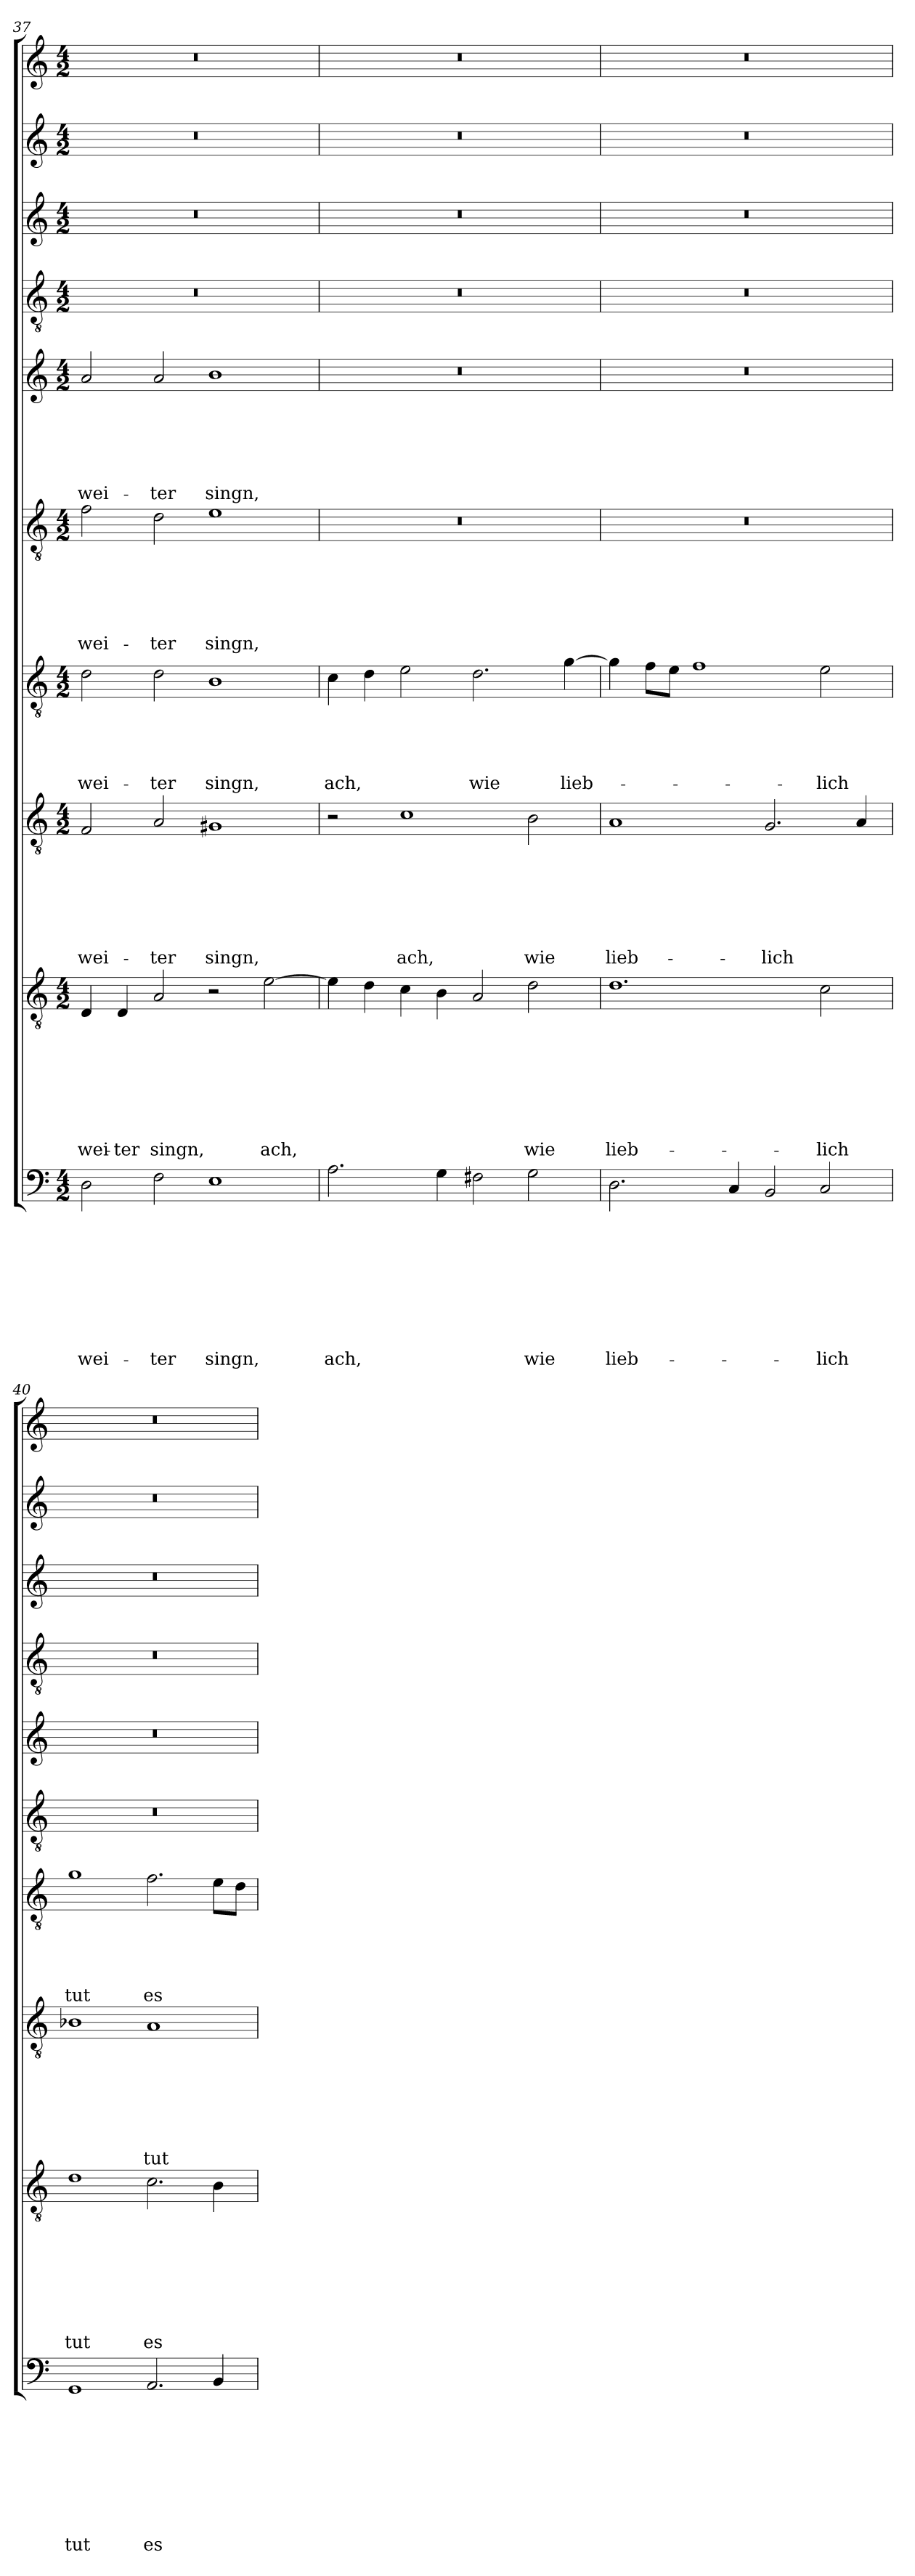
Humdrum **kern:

**kern	**text	**text	**text	**text	**text	**text	**text	**text	**text	**kern	**text	**text	**text	**text	**text	**text	**text	**text	**kern	**text	**text	**text	**text	**text	**text	**text	**kern	**text	**text	**text	**text	**text	**kern	**text	**text	**text	**text	**text	**text	**kern	**text	**text	**text	**text	**text	**text	**kern	**kern	**kern	**kern
*part10	*part10	*part10	*part10	*part10	*part10	*part10	*part10	*part10	*part10	*part9	*part9	*part9	*part9	*part9	*part9	*part9	*part9	*part9	*part8	*part8	*part8	*part8	*part8	*part8	*part8	*part8	*part7	*part7	*part7	*part7	*part7	*part7	*part6	*part6	*part6	*part6	*part6	*part6	*part6	*part5	*part5	*part5	*part5	*part5	*part5	*part5	*part4	*part3	*part2	*part1
*staff10	*staff10	*staff10	*staff10	*staff10	*staff10	*staff10	*staff10	*staff10	*staff10	*staff9	*staff9	*staff9	*staff9	*staff9	*staff9	*staff9	*staff9	*staff9	*staff8	*staff8	*staff8	*staff8	*staff8	*staff8	*staff8	*staff8	*staff7	*staff7	*staff7	*staff7	*staff7	*staff7	*staff6	*staff6	*staff6	*staff6	*staff6	*staff6	*staff6	*staff5	*staff5	*staff5	*staff5	*staff5	*staff5	*staff5	*staff4	*staff3	*staff2	*staff1
!!LO:PB:g=z
*clefF4	*	*	*	*	*	*	*	*	*	*clefGv2	*	*	*	*	*	*	*	*	*clefGv2	*	*	*	*	*	*	*	*clefGv2	*	*	*	*	*	*clefGv2	*	*	*	*	*	*	*clefG2	*	*	*	*	*	*	*clefGv2	*clefG2	*clefG2	*clefG2
*k[]	*	*	*	*	*	*	*	*	*	*k[]	*	*	*	*	*	*	*	*	*k[]	*	*	*	*	*	*	*	*k[]	*	*	*	*	*	*k[]	*	*	*	*	*	*	*k[]	*	*	*	*	*	*	*k[]	*k[]	*k[]	*k[]
*C:	*	*	*	*	*	*	*	*	*	*C:	*	*	*	*	*	*	*	*	*C:	*	*	*	*	*	*	*	*C:	*	*	*	*	*	*C:	*	*	*	*	*	*	*C:	*	*	*	*	*	*	*C:	*C:	*C:	*C:
*M4/2	*	*	*	*	*	*	*	*	*	*M4/2	*	*	*	*	*	*	*	*	*M4/2	*	*	*	*	*	*	*	*M4/2	*	*	*	*	*	*M4/2	*	*	*	*	*	*	*M4/2	*	*	*	*	*	*	*M4/2	*M4/2	*M4/2	*M4/2
=37	=37	=37	=37	=37	=37	=37	=37	=37	=37	=37	=37	=37	=37	=37	=37	=37	=37	=37	=37	=37	=37	=37	=37	=37	=37	=37	=37	=37	=37	=37	=37	=37	=37	=37	=37	=37	=37	=37	=37	=37	=37	=37	=37	=37	=37	=37	=37	=37	=37	=37
!	!	!	!	!	!	!	!	!	!LO:LY:b	!	!	!	!	!	!	!	!	!LO:LY:b	!	!	!	!	!	!	!	!LO:LY:b	!	!	!	!	!	!LO:LY:b	!	!	!	!	!	!	!LO:LY:b	!	!	!	!	!	!	!LO:LY:b	!	!	!	!
2D\	.	.	.	.	.	.	.	.	wei-	4D/	.	.	.	.	.	.	.	wei-	2F/	.	.	.	.	.	.	wei-	2d\	.	.	.	.	wei-	2f\	.	.	.	.	.	wei-	2a/	.	.	.	.	.	wei-	0r	0r	0r	0r
!	!	!	!	!	!	!	!	!	!	!	!	!	!	!	!	!	!	!LO:LY:b	!	!	!	!	!	!	!	!	!	!	!	!	!	!	!	!	!	!	!	!	!	!	!	!	!	!	!	!	!	!	!	!
.	.	.	.	.	.	.	.	.	.	4D/	.	.	.	.	.	.	.	-ter	.	.	.	.	.	.	.	.	.	.	.	.	.	.	.	.	.	.	.	.	.	.	.	.	.	.	.	.	.	.	.	.
!	!	!	!	!	!	!	!	!	!LO:LY:b	!	!	!	!	!	!	!	!	!LO:LY:b	!	!	!	!	!	!	!	!LO:LY:b	!	!	!	!	!	!LO:LY:b	!	!	!	!	!	!	!LO:LY:b	!	!	!	!	!	!	!LO:LY:b	!	!	!	!
2F\	.	.	.	.	.	.	.	.	-ter	2A/	.	.	.	.	.	.	.	singn,	2A/	.	.	.	.	.	.	-ter	2d\	.	.	.	.	-ter	2d\	.	.	.	.	.	-ter	2a/	.	.	.	.	.	-ter	.	.	.	.
!	!	!	!	!	!	!	!	!	!LO:LY:b	!	!	!	!	!	!	!	!	!	!	!	!	!	!	!	!	!LO:LY:b	!	!	!	!	!	!LO:LY:b	!	!	!	!	!	!	!LO:LY:b	!	!	!	!	!	!	!LO:LY:b	!	!	!	!
1E	.	.	.	.	.	.	.	.	singn,	2r	.	.	.	.	.	.	.	.	1G#X	.	.	.	.	.	.	singn,	1B	.	.	.	.	singn,	1e	.	.	.	.	.	singn,	1b	.	.	.	.	.	singn,	.	.	.	.
!	!	!	!	!	!	!	!	!	!	!	!	!	!	!	!	!	!	!LO:LY:b	!	!	!	!	!	!	!	!	!	!	!	!	!	!	!	!	!	!	!	!	!	!	!	!	!	!	!	!	!	!	!	!
.	.	.	.	.	.	.	.	.	.	[2e\	.	.	.	.	.	.	.	ach,	.	.	.	.	.	.	.	.	.	.	.	.	.	.	.	.	.	.	.	.	.	.	.	.	.	.	.	.	.	.	.	.
=38	=38	=38	=38	=38	=38	=38	=38	=38	=38	=38	=38	=38	=38	=38	=38	=38	=38	=38	=38	=38	=38	=38	=38	=38	=38	=38	=38	=38	=38	=38	=38	=38	=38	=38	=38	=38	=38	=38	=38	=38	=38	=38	=38	=38	=38	=38	=38	=38	=38	=38
!	!	!	!	!	!	!	!	!	!LO:LY:b	!	!	!	!	!	!	!	!	!	!	!	!	!	!	!	!	!	!	!	!	!	!	!LO:LY:b	!	!	!	!	!	!	!	!	!	!	!	!	!	!	!	!	!	!
2.A\	.	.	.	.	.	.	.	.	ach,	4e\]	.	.	.	.	.	.	.	.	2r	.	.	.	.	.	.	.	4c\	.	.	.	.	ach,	0r	.	.	.	.	.	.	0r	.	.	.	.	.	.	0r	0r	0r	0r
.	.	.	.	.	.	.	.	.	.	4d\	.	.	.	.	.	.	.	.	.	.	.	.	.	.	.	.	4d\	.	.	.	.	.	.	.	.	.	.	.	.	.	.	.	.	.	.	.	.	.	.	.
!	!	!	!	!	!	!	!	!	!	!	!	!	!	!	!	!	!	!	!	!	!	!	!	!	!	!LO:LY:b	!	!	!	!	!	!	!	!	!	!	!	!	!	!	!	!	!	!	!	!	!	!	!	!
.	.	.	.	.	.	.	.	.	.	4c\	.	.	.	.	.	.	.	.	1c	.	.	.	.	.	.	ach,	2e\	.	.	.	.	.	.	.	.	.	.	.	.	.	.	.	.	.	.	.	.	.	.	.
4G\	.	.	.	.	.	.	.	.	.	4B\	.	.	.	.	.	.	.	.	.	.	.	.	.	.	.	.	.	.	.	.	.	.	.	.	.	.	.	.	.	.	.	.	.	.	.	.	.	.	.	.
!	!	!	!	!	!	!	!	!	!	!	!	!	!	!	!	!	!	!	!	!	!	!	!	!	!	!	!	!	!	!	!	!LO:LY:b	!	!	!	!	!	!	!	!	!	!	!	!	!	!	!	!	!	!
2F#X\	.	.	.	.	.	.	.	.	.	2A/	.	.	.	.	.	.	.	.	.	.	.	.	.	.	.	.	2.d\	.	.	.	.	wie	.	.	.	.	.	.	.	.	.	.	.	.	.	.	.	.	.	.
!	!	!	!	!	!	!	!	!	!LO:LY:b	!	!	!	!	!	!	!	!	!LO:LY:b	!	!	!	!	!	!	!	!LO:LY:b	!	!	!	!	!	!	!	!	!	!	!	!	!	!	!	!	!	!	!	!	!	!	!	!
2G\	.	.	.	.	.	.	.	.	wie	2d\	.	.	.	.	.	.	.	wie	2B\	.	.	.	.	.	.	wie	.	.	.	.	.	.	.	.	.	.	.	.	.	.	.	.	.	.	.	.	.	.	.	.
!	!	!	!	!	!	!	!	!	!	!	!	!	!	!	!	!	!	!	!	!	!	!	!	!	!	!	!	!	!	!	!	!LO:LY:b	!	!	!	!	!	!	!	!	!	!	!	!	!	!	!	!	!	!
.	.	.	.	.	.	.	.	.	.	.	.	.	.	.	.	.	.	.	.	.	.	.	.	.	.	.	[4g\	.	.	.	.	lieb-	.	.	.	.	.	.	.	.	.	.	.	.	.	.	.	.	.	.
=39	=39	=39	=39	=39	=39	=39	=39	=39	=39	=39	=39	=39	=39	=39	=39	=39	=39	=39	=39	=39	=39	=39	=39	=39	=39	=39	=39	=39	=39	=39	=39	=39	=39	=39	=39	=39	=39	=39	=39	=39	=39	=39	=39	=39	=39	=39	=39	=39	=39	=39
!	!	!	!	!	!	!	!	!	!LO:LY:b	!	!	!	!	!	!	!	!	!LO:LY:b	!	!	!	!	!	!	!	!LO:LY:b	!	!	!	!	!	!	!	!	!	!	!	!	!	!	!	!	!	!	!	!	!	!	!	!
2.D\	.	.	.	.	.	.	.	.	lieb-	1.d	.	.	.	.	.	.	.	lieb-	1A	.	.	.	.	.	.	lieb-	4g\]	.	.	.	.	.	0r	.	.	.	.	.	.	0r	.	.	.	.	.	.	0r	0r	0r	0r
.	.	.	.	.	.	.	.	.	.	.	.	.	.	.	.	.	.	.	.	.	.	.	.	.	.	.	8f\L	.	.	.	.	.	.	.	.	.	.	.	.	.	.	.	.	.	.	.	.	.	.	.
.	.	.	.	.	.	.	.	.	.	.	.	.	.	.	.	.	.	.	.	.	.	.	.	.	.	.	8e\J	.	.	.	.	.	.	.	.	.	.	.	.	.	.	.	.	.	.	.	.	.	.	.
.	.	.	.	.	.	.	.	.	.	.	.	.	.	.	.	.	.	.	.	.	.	.	.	.	.	.	1f	.	.	.	.	.	.	.	.	.	.	.	.	.	.	.	.	.	.	.	.	.	.	.
4C/	.	.	.	.	.	.	.	.	.	.	.	.	.	.	.	.	.	.	.	.	.	.	.	.	.	.	.	.	.	.	.	.	.	.	.	.	.	.	.	.	.	.	.	.	.	.	.	.	.	.
!	!	!	!	!	!	!	!	!	!	!	!	!	!	!	!	!	!	!	!	!	!	!	!	!	!	!LO:LY:b	!	!	!	!	!	!	!	!	!	!	!	!	!	!	!	!	!	!	!	!	!	!	!	!
2BB/	.	.	.	.	.	.	.	.	.	.	.	.	.	.	.	.	.	.	2.G/	.	.	.	.	.	.	-lich	.	.	.	.	.	.	.	.	.	.	.	.	.	.	.	.	.	.	.	.	.	.	.	.
!	!	!	!	!	!	!	!	!	!LO:LY:b	!	!	!	!	!	!	!	!	!LO:LY:b	!	!	!	!	!	!	!	!	!	!	!	!	!	!LO:LY:b	!	!	!	!	!	!	!	!	!	!	!	!	!	!	!	!	!	!
2C/	.	.	.	.	.	.	.	.	-lich	2c\	.	.	.	.	.	.	.	-lich	.	.	.	.	.	.	.	.	2e\	.	.	.	.	-lich	.	.	.	.	.	.	.	.	.	.	.	.	.	.	.	.	.	.
.	.	.	.	.	.	.	.	.	.	.	.	.	.	.	.	.	.	.	4A/	.	.	.	.	.	.	.	.	.	.	.	.	.	.	.	.	.	.	.	.	.	.	.	.	.	.	.	.	.	.	.
=40	=40	=40	=40	=40	=40	=40	=40	=40	=40	=40	=40	=40	=40	=40	=40	=40	=40	=40	=40	=40	=40	=40	=40	=40	=40	=40	=40	=40	=40	=40	=40	=40	=40	=40	=40	=40	=40	=40	=40	=40	=40	=40	=40	=40	=40	=40	=40	=40	=40	=40
!	!	!	!	!	!	!	!	!	!LO:LY:b	!	!	!	!	!	!	!	!	!LO:LY:b	!	!	!	!	!	!	!	!	!	!	!	!	!	!LO:LY:b	!	!	!	!	!	!	!	!	!	!	!	!	!	!	!	!	!	!
1GG	.	.	.	.	.	.	.	.	tut	1d	.	.	.	.	.	.	.	tut	1B-X	.	.	.	.	.	.	.	1g	.	.	.	.	tut	0r	.	.	.	.	.	.	0r	.	.	.	.	.	.	0r	0r	0r	0r
!	!	!	!	!	!	!	!	!	!LO:LY:b	!	!	!	!	!	!	!	!	!LO:LY:b	!	!	!	!	!	!	!	!LO:LY:b	!	!	!	!	!	!LO:LY:b	!	!	!	!	!	!	!	!	!	!	!	!	!	!	!	!	!	!
2.AA/	.	.	.	.	.	.	.	.	es	2.c\	.	.	.	.	.	.	.	es	1A	.	.	.	.	.	.	tut	2.f\	.	.	.	.	es	.	.	.	.	.	.	.	.	.	.	.	.	.	.	.	.	.	.
4BB/	.	.	.	.	.	.	.	.	.	4B\	.	.	.	.	.	.	.	.	.	.	.	.	.	.	.	.	8e\L	.	.	.	.	.	.	.	.	.	.	.	.	.	.	.	.	.	.	.	.	.	.	.
.	.	.	.	.	.	.	.	.	.	.	.	.	.	.	.	.	.	.	.	.	.	.	.	.	.	.	8d\J	.	.	.	.	.	.	.	.	.	.	.	.	.	.	.	.	.	.	.	.	.	.	.
=	=	=	=	=	=	=	=	=	=	=	=	=	=	=	=	=	=	=	=	=	=	=	=	=	=	=	=	=	=	=	=	=	=	=	=	=	=	=	=	=	=	=	=	=	=	=	=	=	=	=
*-	*-	*-	*-	*-	*-	*-	*-	*-	*-	*-	*-	*-	*-	*-	*-	*-	*-	*-	*-	*-	*-	*-	*-	*-	*-	*-	*-	*-	*-	*-	*-	*-	*-	*-	*-	*-	*-	*-	*-	*-	*-	*-	*-	*-	*-	*-	*-	*-	*-	*-
